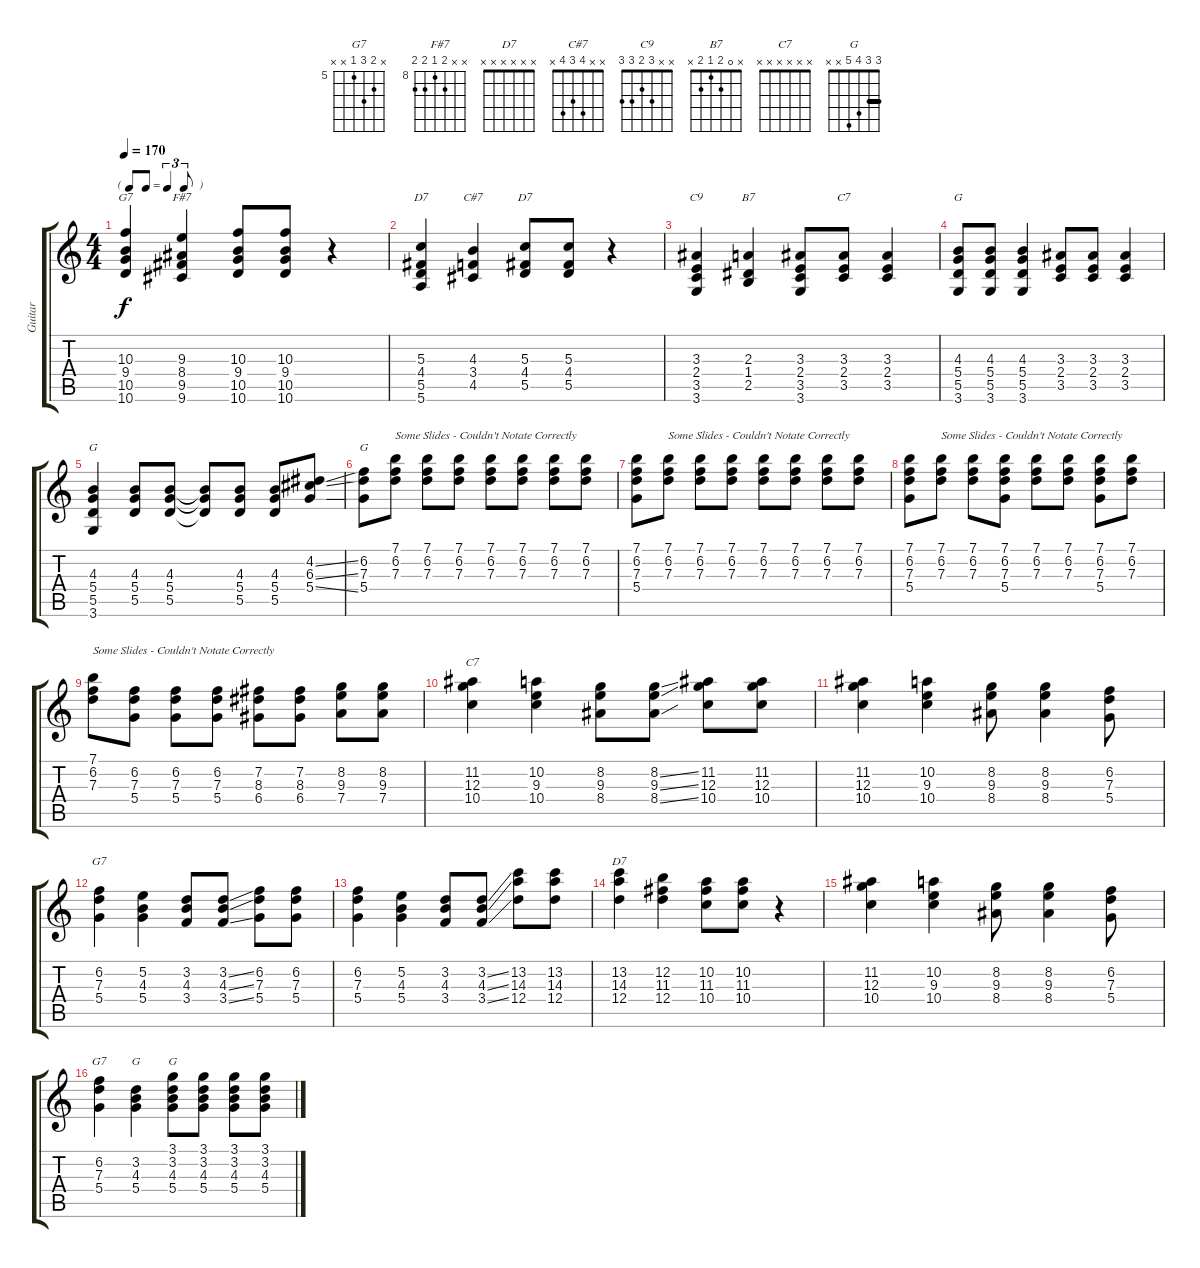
\track ("Guitar" "Guitar") {instrument electricguitarclean}
\staff {score tabs}
\tuning (E4 B3 G3 D3 A2 E2) {hide}
\chord ("G7" x x 10 9 10 10) {firstfret 9}
\chord ("F#7" x x 9 8 9 9) {firstfret 8}
\chord ("D7" x x 5 4 5 5)
\chord ("C#7" x x 4 3 4 x)
\chord ("D7" x x 5 4 5 x)
\chord ("C9" x x 3 2 3 3)
\chord ("B7" x 0 2 1 2 x)
\chord ("C7" x x 3 2 3 x)
\chord ("G" x x 4 5 5 3)
\chord ("G" x x 4 5 5 x)
\chord ("G" x x x x x x)
\chord ("C7" x x x x x x)
\chord ("G7" x x x x x x)
\chord ("D7" x x x x x x)
\chord ("G7" x 6 7 5 x x) {firstfret 5}
\chord ("G" x 3 4 5 x x)
\chord ("G" 3 3 4 5 x x) {barre 3}
\ts (4 4)
\tf triplet8th
\tempo 170
\clef g2
\ks c
(10.3 9.4 10.5 10.6).4{ch "G7" dy f} (9.3 8.4 9.5 9.6).4{ch "F#7"} (10.3 9.4 10.5 10.6).8 (10.3 9.4 10.5 10.6).8 r.4 |
(5.3 4.4 5.5 5.6).4{ch "D7"} (4.3 3.4 4.5).4{ch "C#7"} (5.3 4.4 5.5).8{ch "D7"} (5.3 4.4 5.5).8 r.4 |
(3.3 2.4 3.5 3.6).4{ch "C9"} (2.3 1.4 2.5).4{ch "B7"} (3.3 2.4 3.5 3.6).8 (3.3 2.4 3.5).8{ch "C7"} (3.3 2.4 3.5).4 |
(4.3 5.4 5.5 3.6).8{ch "G"} (4.3 5.4 5.5 3.6).8 (4.3 5.4 5.5 3.6).4 (3.3 2.4 3.5).8 (3.3 2.4 3.5).8 (3.3 2.4 3.5).4 |
(4.3 5.4 5.5 3.6).4{ch "G"} (4.3 5.4 5.5).8 (4.3 5.4 5.5).8 (4.3{t} 5.4{t} 5.5{t}).8 (4.3 5.4 5.5).8 (4.3 5.4 5.5).8 (4.2{ss} 6.3{ss} 5.4{ss}).8 |
(6.2 7.3 5.4).8{ch "G"} (7.1 6.2 7.3).8{txt "Some Slides - Couldn't Notate Correctly"} (7.1 6.2 7.3).8 (7.1 6.2 7.3).8 (7.1 6.2 7.3).8 (7.1 6.2 7.3).8 (7.1 6.2 7.3).8 (7.1 6.2 7.3).8 |
(7.1 6.2 7.3 5.4).8 (7.1 6.2 7.3).8{txt "Some Slides - Couldn't Notate Correctly"} (7.1 6.2 7.3).8 (7.1 6.2 7.3).8 (7.1 6.2 7.3).8 (7.1 6.2 7.3).8 (7.1 6.2 7.3).8 (7.1 6.2 7.3).8 |
(7.1 6.2 7.3 5.4).8 (7.1 6.2 7.3).8{txt "Some Slides - Couldn't Notate Correctly"} (7.1 6.2 7.3).8 (7.1 6.2 7.3 5.4).8 (7.1 6.2 7.3).8 (7.1 6.2 7.3).8 (7.1 6.2 7.3 5.4).8 (7.1 6.2 7.3).8 |
(7.1 6.2 7.3).8{txt "Some Slides - Couldn't Notate Correctly"} (6.2 7.3 5.4).8 (6.2 7.3 5.4).8 (6.2 7.3 5.4).8 (7.2 8.3 6.4).8 (7.2 8.3 6.4).8 (8.2 9.3 7.4).8 (8.2 9.3 7.4).8 |
(11.2 12.3 10.4).4{ch "C7"} (10.2 9.3 10.4).4 (8.2 9.3 8.4).8 (8.2{ss} 9.3{ss} 8.4{ss}).8 (11.2 12.3 10.4).8 (11.2 12.3 10.4).8 |
(11.2 12.3 10.4).4 (10.2 9.3 10.4).4 (8.2 9.3 8.4).8 (8.2 9.3 8.4).4 (6.2 7.3 5.4).8 |
(6.2 7.3 5.4).4{ch "G7"} (5.2 4.3 5.4).4 (3.2 4.3 3.4).8 (3.2{ss} 4.3{ss} 3.4{ss}).8 (6.2 7.3 5.4).8 (6.2 7.3 5.4).8 |
(6.2 7.3 5.4).4 (5.2 4.3 5.4).4 (3.2 4.3 3.4).8 (3.2{ss} 4.3{ss} 3.4{ss}).8 (13.2 14.3 12.4).8 (13.2 14.3 12.4).8 |
(13.2 14.3 12.4).4{ch "D7"} (12.2 11.3 12.4).4 (10.2 11.3 10.4).8 (10.2 11.3 10.4).8 r.4 |
(11.2 12.3 10.4).4 (10.2 9.3 10.4).4 (8.2 9.3 8.4).8 (8.2 9.3 8.4).4 (6.2 7.3 5.4).8 |
(6.2 7.3 5.4).4{ch "G7"} (3.2 4.3 5.4).4{ch "G"} (3.1 3.2 4.3 5.4).8{ch "G"} (3.1 3.2 4.3 5.4).8 (3.1 3.2 4.3 5.4).8 (3.1 3.2 4.3 5.4).8
